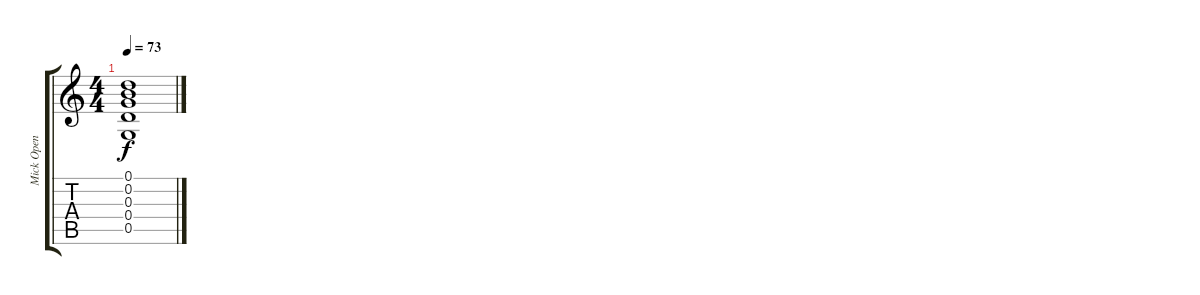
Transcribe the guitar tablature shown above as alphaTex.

\track ("Mick Open G" "Mick Open ") {instrument acousticguitarsteel}
\staff {score tabs}
\tuning (D4 B3 G3 D3 G2 D2) {hide}
\ts (4 4)
\tempo 73
\clef g2
\ks c
(0.1 0.2 0.3 0.4 0.5).1{dy f}
